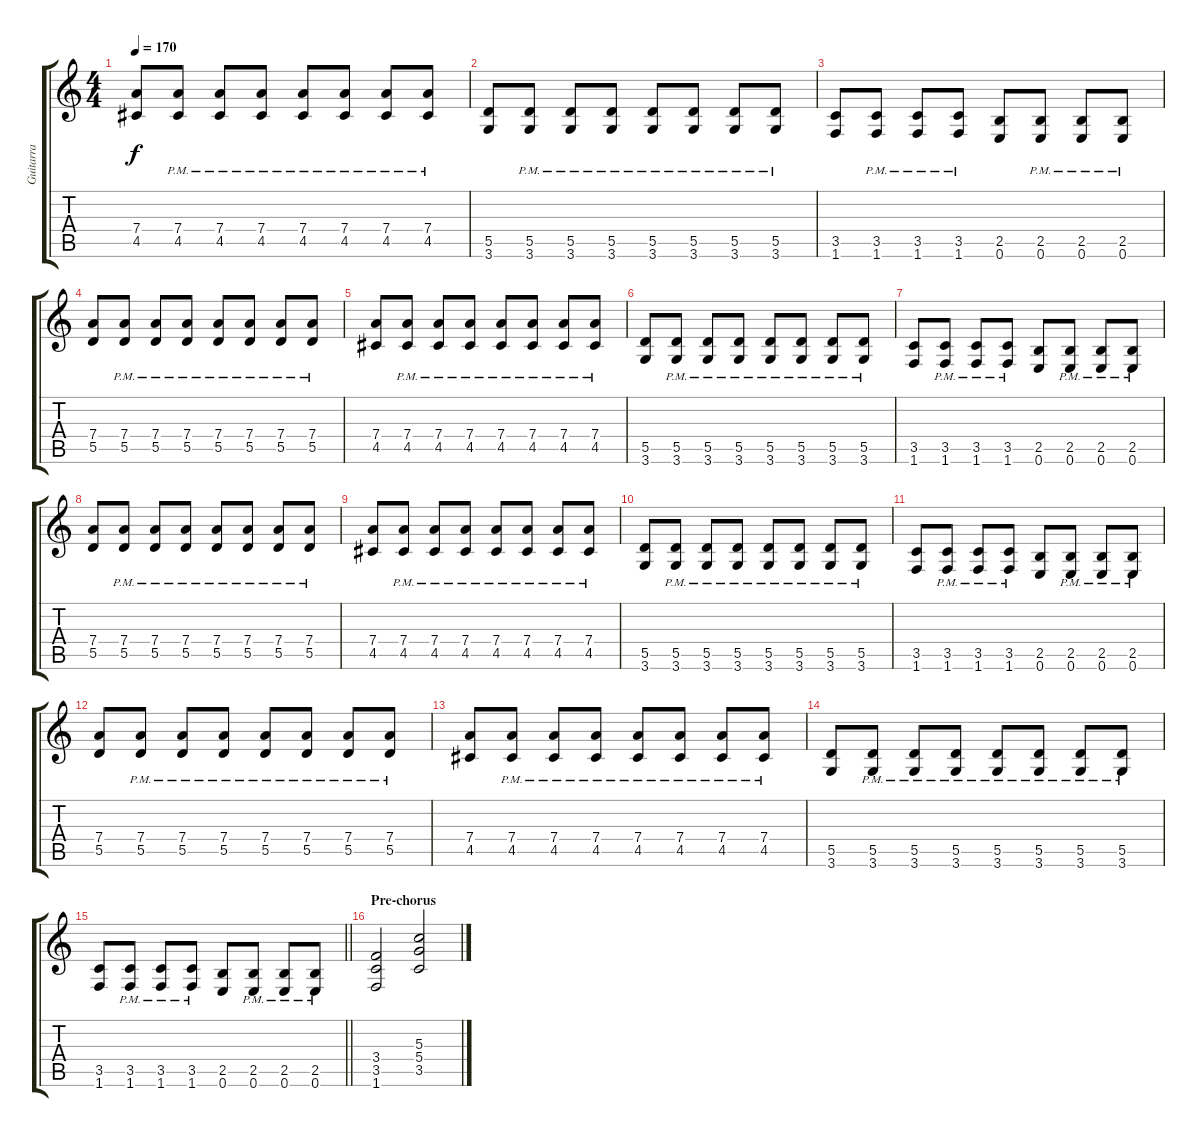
\track ("Guitarra" "Guitarra") {instrument distortionguitar}
\staff {score tabs}
\tuning (E4 B3 G3 D3 A2 E2) {hide}
\ts (4 4)
\tempo 170
\clef g2
\ks c
(7.4 4.5).8{dy f} (7.4{pm} 4.5{pm}).8 (7.4{pm} 4.5{pm}).8 (7.4{pm} 4.5{pm}).8 (7.4{pm} 4.5{pm}).8 (7.4{pm} 4.5{pm}).8 (7.4{pm} 4.5{pm}).8 (7.4{pm} 4.5{pm}).8 |
(5.5 3.6).8 (5.5{pm} 3.6{pm}).8 (5.5{pm} 3.6{pm}).8 (5.5{pm} 3.6{pm}).8 (5.5{pm} 3.6{pm}).8 (5.5{pm} 3.6{pm}).8 (5.5{pm} 3.6{pm}).8 (5.5{pm} 3.6{pm}).8 |
(3.5 1.6).8 (3.5{pm} 1.6{pm}).8 (3.5{pm} 1.6{pm}).8 (3.5{pm} 1.6{pm}).8 (2.5 0.6).8 (2.5{pm} 0.6{pm}).8 (2.5{pm} 0.6{pm}).8 (2.5{pm} 0.6{pm}).8 |
(7.4 5.5).8 (7.4{pm} 5.5{pm}).8 (7.4{pm} 5.5{pm}).8 (7.4{pm} 5.5{pm}).8 (7.4{pm} 5.5{pm}).8 (7.4{pm} 5.5{pm}).8 (7.4{pm} 5.5{pm}).8 (7.4{pm} 5.5{pm}).8 |
(7.4 4.5).8 (7.4{pm} 4.5{pm}).8 (7.4{pm} 4.5{pm}).8 (7.4{pm} 4.5{pm}).8 (7.4{pm} 4.5{pm}).8 (7.4{pm} 4.5{pm}).8 (7.4{pm} 4.5{pm}).8 (7.4{pm} 4.5{pm}).8 |
(5.5 3.6).8 (5.5{pm} 3.6{pm}).8 (5.5{pm} 3.6{pm}).8 (5.5{pm} 3.6{pm}).8 (5.5{pm} 3.6{pm}).8 (5.5{pm} 3.6{pm}).8 (5.5{pm} 3.6{pm}).8 (5.5{pm} 3.6{pm}).8 |
(3.5 1.6).8 (3.5{pm} 1.6{pm}).8 (3.5{pm} 1.6{pm}).8 (3.5{pm} 1.6{pm}).8 (2.5 0.6).8 (2.5{pm} 0.6{pm}).8 (2.5{pm} 0.6{pm}).8 (2.5{pm} 0.6{pm}).8 |
(7.4 5.5).8 (7.4{pm} 5.5{pm}).8 (7.4{pm} 5.5{pm}).8 (7.4{pm} 5.5{pm}).8 (7.4{pm} 5.5{pm}).8 (7.4{pm} 5.5{pm}).8 (7.4{pm} 5.5{pm}).8 (7.4{pm} 5.5{pm}).8 |
(7.4 4.5).8 (7.4{pm} 4.5{pm}).8 (7.4{pm} 4.5{pm}).8 (7.4{pm} 4.5{pm}).8 (7.4{pm} 4.5{pm}).8 (7.4{pm} 4.5{pm}).8 (7.4{pm} 4.5{pm}).8 (7.4{pm} 4.5{pm}).8 |
(5.5 3.6).8 (5.5{pm} 3.6{pm}).8 (5.5{pm} 3.6{pm}).8 (5.5{pm} 3.6{pm}).8 (5.5{pm} 3.6{pm}).8 (5.5{pm} 3.6{pm}).8 (5.5{pm} 3.6{pm}).8 (5.5{pm} 3.6{pm}).8 |
(3.5 1.6).8 (3.5{pm} 1.6{pm}).8 (3.5{pm} 1.6{pm}).8 (3.5{pm} 1.6{pm}).8 (2.5 0.6).8 (2.5{pm} 0.6{pm}).8 (2.5{pm} 0.6{pm}).8 (2.5{pm} 0.6{pm}).8 |
(7.4 5.5).8 (7.4{pm} 5.5{pm}).8 (7.4{pm} 5.5{pm}).8 (7.4{pm} 5.5{pm}).8 (7.4{pm} 5.5{pm}).8 (7.4{pm} 5.5{pm}).8 (7.4{pm} 5.5{pm}).8 (7.4{pm} 5.5{pm}).8 |
(7.4 4.5).8 (7.4{pm} 4.5{pm}).8 (7.4{pm} 4.5{pm}).8 (7.4{pm} 4.5{pm}).8 (7.4{pm} 4.5{pm}).8 (7.4{pm} 4.5{pm}).8 (7.4{pm} 4.5{pm}).8 (7.4{pm} 4.5{pm}).8 |
(5.5 3.6).8 (5.5{pm} 3.6{pm}).8 (5.5{pm} 3.6{pm}).8 (5.5{pm} 3.6{pm}).8 (5.5{pm} 3.6{pm}).8 (5.5{pm} 3.6{pm}).8 (5.5{pm} 3.6{pm}).8 (5.5{pm} 3.6{pm}).8 |
\barLineRight lightlight
(3.5 1.6).8 (3.5{pm} 1.6{pm}).8 (3.5{pm} 1.6{pm}).8 (3.5{pm} 1.6{pm}).8 (2.5 0.6).8 (2.5{pm} 0.6{pm}).8 (2.5{pm} 0.6{pm}).8 (2.5{pm} 0.6{pm}).8 |
\section ("" "Pre-chorus")
(3.4 3.5 1.6).2 (5.3 5.4 3.5).2
